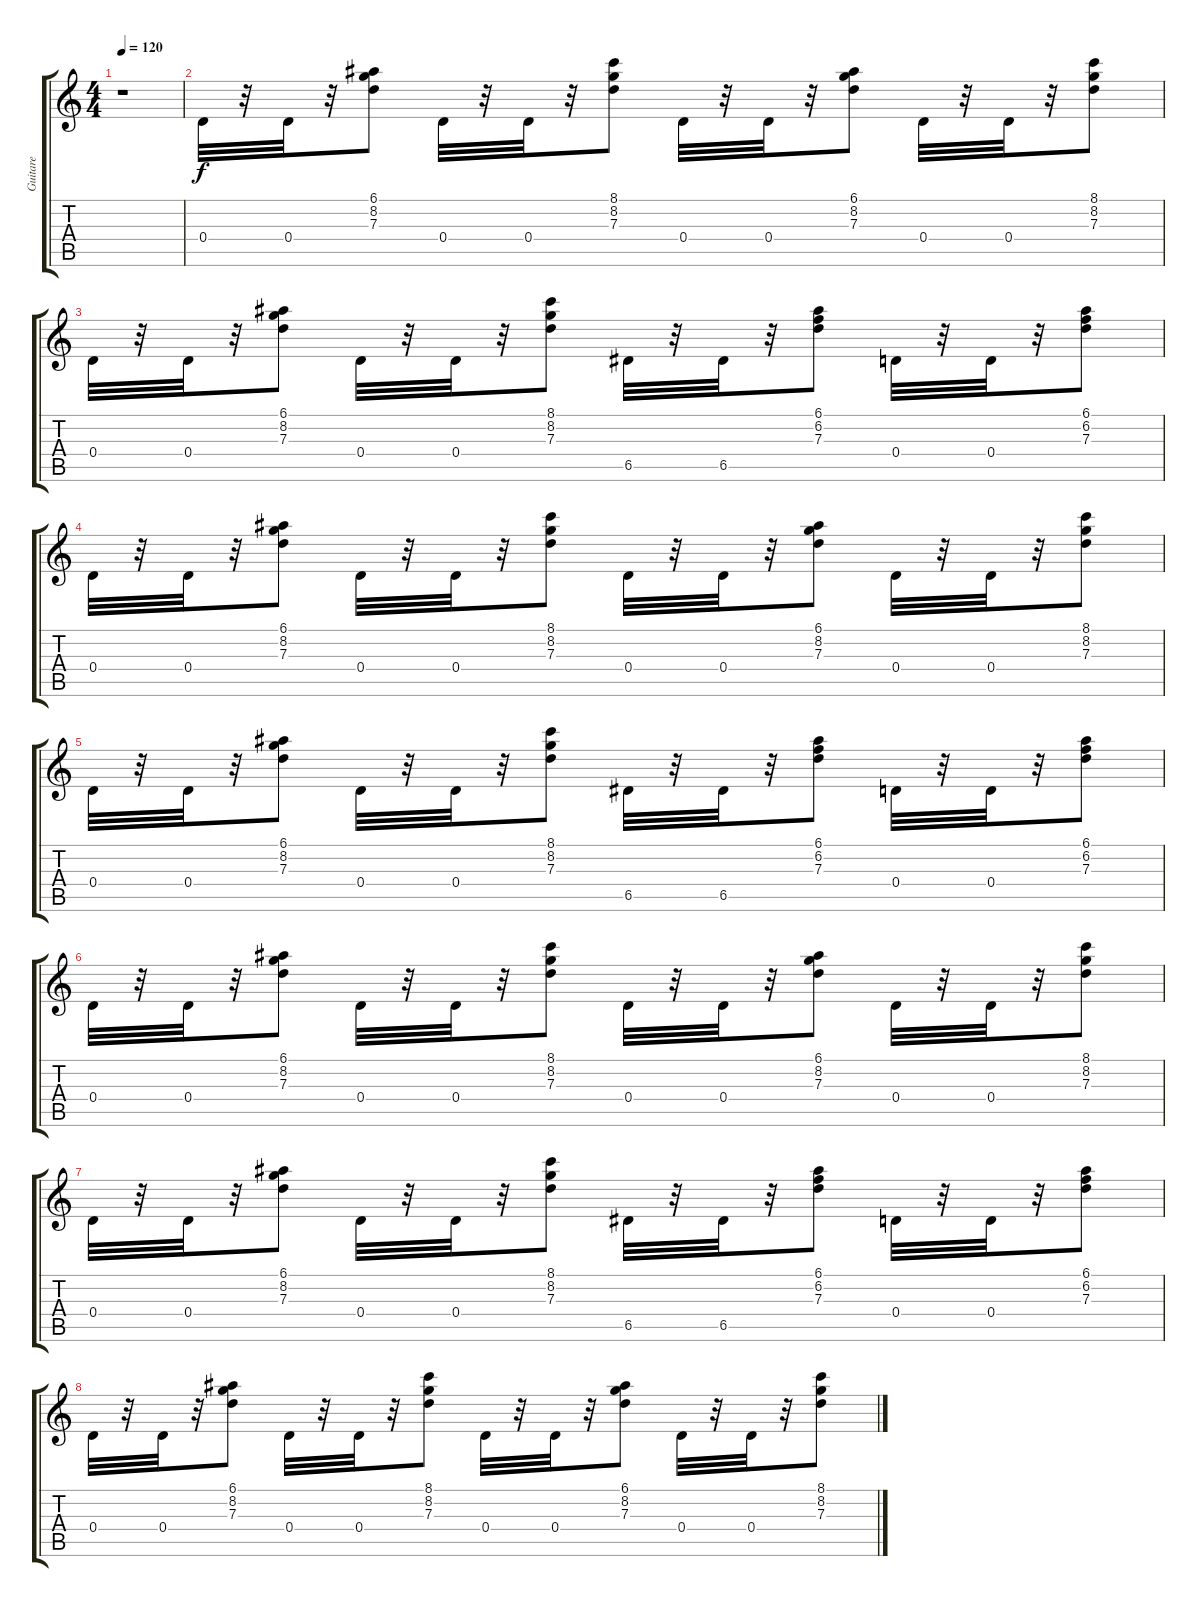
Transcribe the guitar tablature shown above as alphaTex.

\track ("Guitare" "Guitare") {instrument overdrivenguitar}
\staff {score tabs}
\tuning (E4 B3 G3 D3 A2 E2) {hide}
\ts (4 4)
\tempo 120
\clef g2
\ks c
r.1{dy f instrument overdrivenguitar} |
0.4.32 r.32 0.4.32 r.32 (6.1 8.2 7.3).8 0.4.32 r.32 0.4.32 r.32 (8.1 8.2 7.3).8 0.4.32 r.32 0.4.32 r.32 (6.1 8.2 7.3).8 0.4.32 r.32 0.4.32 r.32 (8.1 8.2 7.3).8 |
0.4.32 r.32 0.4.32 r.32 (6.1 8.2 7.3).8 0.4.32 r.32 0.4.32 r.32 (8.1 8.2 7.3).8 6.5.32 r.32 6.5.32 r.32 (6.1 6.2 7.3).8 0.4.32 r.32 0.4.32 r.32 (6.1 6.2 7.3).8 |
0.4.32 r.32 0.4.32 r.32 (6.1 8.2 7.3).8 0.4.32 r.32 0.4.32 r.32 (8.1 8.2 7.3).8 0.4.32 r.32 0.4.32 r.32 (6.1 8.2 7.3).8 0.4.32 r.32 0.4.32 r.32 (8.1 8.2 7.3).8 |
0.4.32 r.32 0.4.32 r.32 (6.1 8.2 7.3).8 0.4.32 r.32 0.4.32 r.32 (8.1 8.2 7.3).8 6.5.32 r.32 6.5.32 r.32 (6.1 6.2 7.3).8 0.4.32 r.32 0.4.32 r.32 (6.1 6.2 7.3).8 |
0.4.32 r.32 0.4.32 r.32 (6.1 8.2 7.3).8 0.4.32 r.32 0.4.32 r.32 (8.1 8.2 7.3).8 0.4.32 r.32 0.4.32 r.32 (6.1 8.2 7.3).8 0.4.32 r.32 0.4.32 r.32 (8.1 8.2 7.3).8 |
0.4.32 r.32 0.4.32 r.32 (6.1 8.2 7.3).8 0.4.32 r.32 0.4.32 r.32 (8.1 8.2 7.3).8 6.5.32 r.32 6.5.32 r.32 (6.1 6.2 7.3).8 0.4.32 r.32 0.4.32 r.32 (6.1 6.2 7.3).8 |
0.4.32 r.32 0.4.32 r.32 (6.1 8.2 7.3).8 0.4.32 r.32 0.4.32 r.32 (8.1 8.2 7.3).8 0.4.32 r.32 0.4.32 r.32 (6.1 8.2 7.3).8 0.4.32 r.32 0.4.32 r.32 (8.1 8.2 7.3).8
